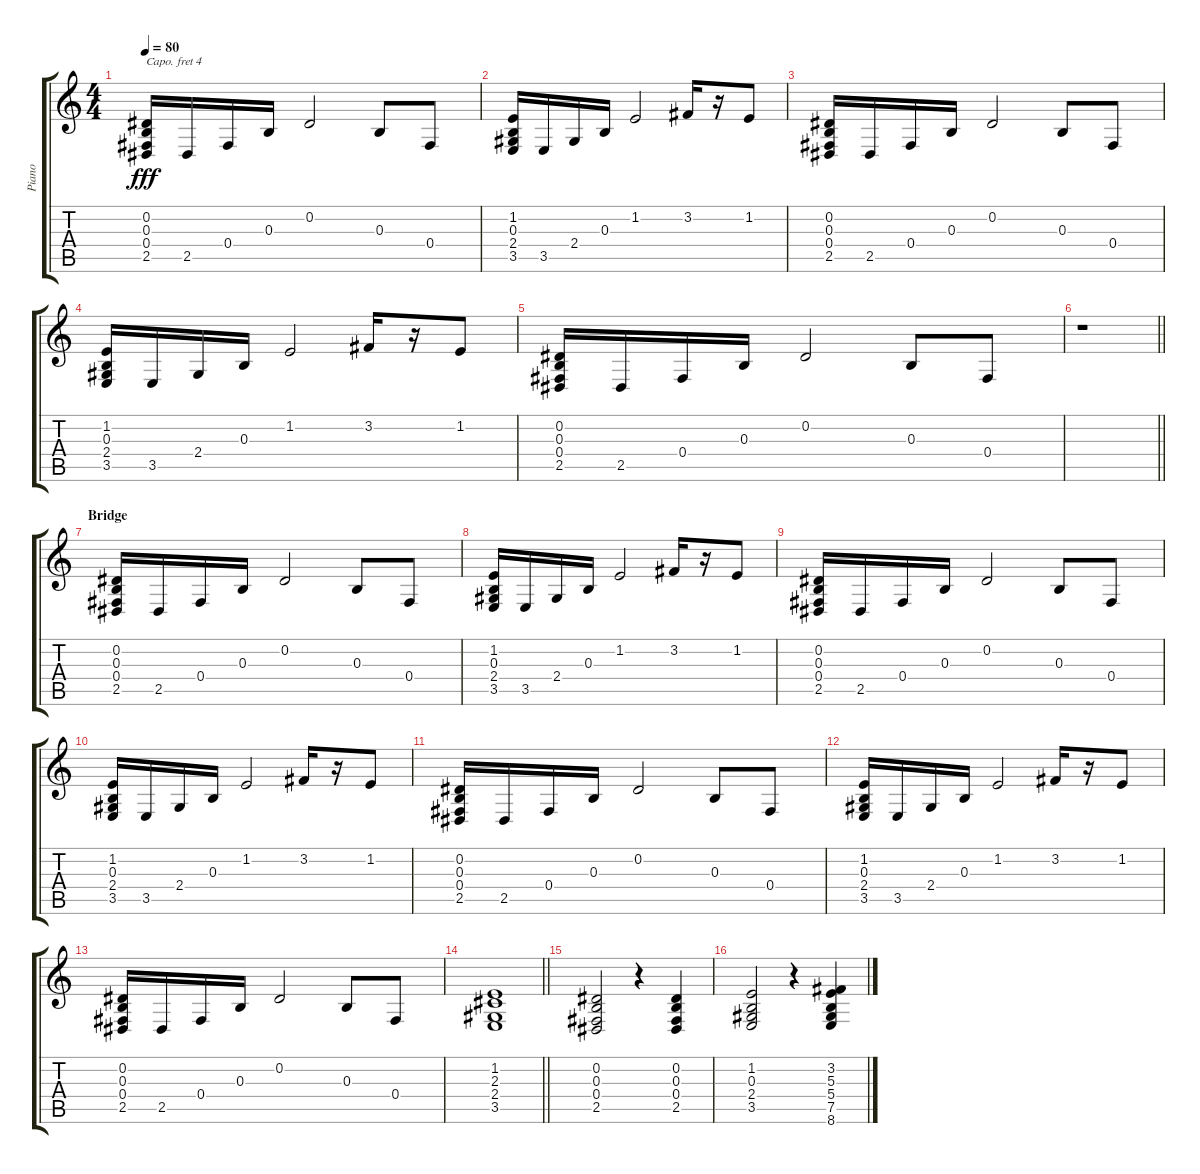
\track ("Piano" "Piano") {instrument brightacousticpiano}
\staff {score tabs}
\capo 4
\tuning (E4 B3 G3 D3 A2 E2) {hide}
\ts (4 4)
\tempo 80
\clef g2
\ks c
(0.2 0.3 0.4 2.5).16{dy fff} 2.5.16 0.4.16 0.3.16 0.2.2 0.3.8 0.4.8 |
(1.2 0.3 2.4 3.5).16 3.5.16 2.4.16 0.3.16 1.2.2 3.2.16 r.16 1.2.8 |
(0.2 0.3 0.4 2.5).16 2.5.16 0.4.16 0.3.16 0.2.2 0.3.8 0.4.8 |
(1.2 0.3 2.4 3.5).16 3.5.16 2.4.16 0.3.16 1.2.2 3.2.16 r.16 1.2.8 |
(0.2 0.3 0.4 2.5).16 2.5.16 0.4.16 0.3.16 0.2.2 0.3.8 0.4.8 |
\barLineRight lightlight
r.1 |
\section ("" "Bridge")
(0.2 0.3 0.4 2.5).16 2.5.16 0.4.16 0.3.16 0.2.2 0.3.8 0.4.8 |
(1.2 0.3 2.4 3.5).16 3.5.16 2.4.16 0.3.16 1.2.2 3.2.16 r.16 1.2.8 |
(0.2 0.3 0.4 2.5).16 2.5.16 0.4.16 0.3.16 0.2.2 0.3.8 0.4.8 |
(1.2 0.3 2.4 3.5).16 3.5.16 2.4.16 0.3.16 1.2.2 3.2.16 r.16 1.2.8 |
(0.2 0.3 0.4 2.5).16 2.5.16 0.4.16 0.3.16 0.2.2 0.3.8 0.4.8 |
(1.2 0.3 2.4 3.5).16 3.5.16 2.4.16 0.3.16 1.2.2 3.2.16 r.16 1.2.8 |
(0.2 0.3 0.4 2.5).16 2.5.16 0.4.16 0.3.16 0.2.2 0.3.8 0.4.8 |
\barLineRight lightlight
(1.2 2.3 2.4 3.5).1 |
(0.2 0.3 0.4 2.5).2 r.4 (0.2 0.3 0.4 2.5).4 |
(1.2 0.3 2.4 3.5).2 r.4 (3.2 5.3 5.4 7.5 8.6).4
